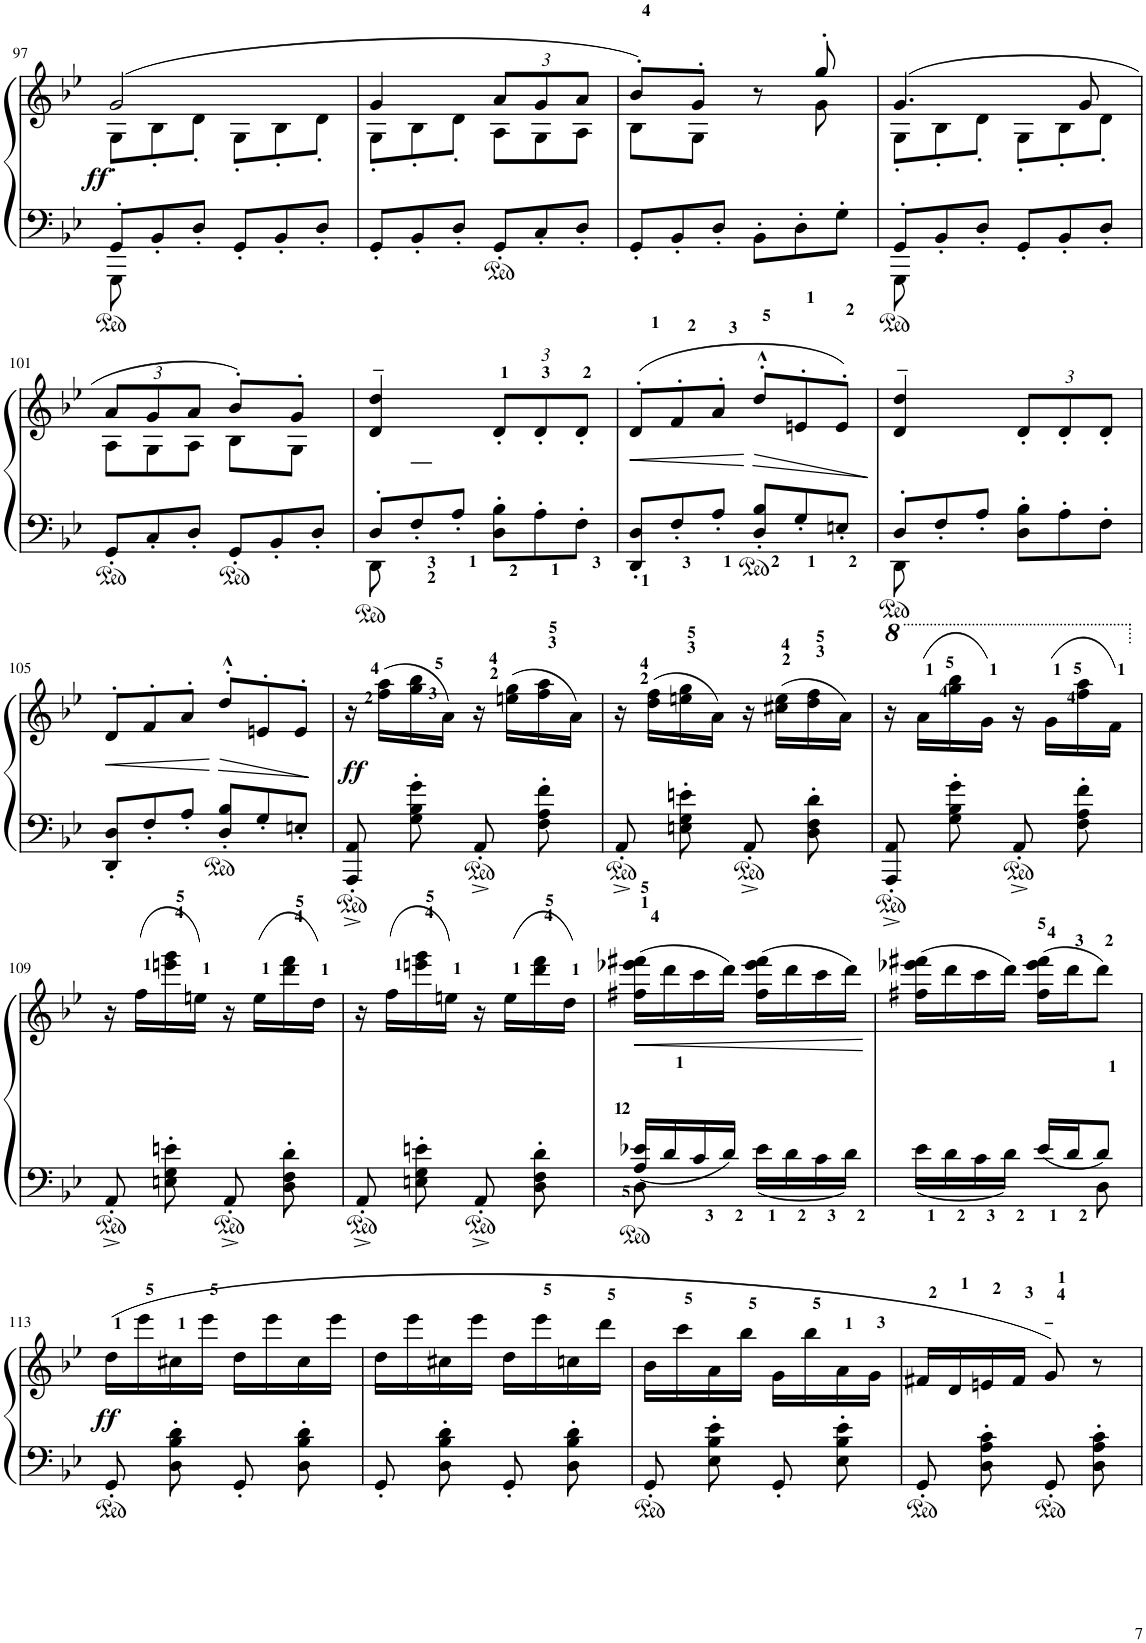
**kern	**kern	**dynam
*part1	*part1	*part1
*staff2	*staff1	*staff1/2
*I"Piano	*	*
*I'Pno.	*	*
!!LO:PB:g=z
*clefF4	*clefG2	*
*k[b-e-]	*k[b-e-]	*
*M2/4	*M2/4	*
=97	=97	=97
*	*^	*
*Xtuplet	*	*Xtuplet	*
*^	*	*	*
!	!	!	!	!LO:DY:a=2
12GG'/L	12GGG\	(2g/	12G'\L	ff
12BB-'/	12ryy	.	12B-'\	.
12D'/J	12ryy	.	12d'\J	.
12GG'/L	4ryy	.	12G'\L	.
12BB-'/	.	.	12B-'\	.
12D'/J	.	.	12d'\J	.
*v	*v	*	*	*
=98	=98	=98	=98
12GG'/L	4g/	12G'\L	.
12BB-'/	.	12B-'\	.
12D'/J	.	12d'\J	.
*	*tuplet	*	*
*	*Xbrackettup	*Xtuplet	*
12GG'/L	12a/L	12A\L	.
12C'/	12g/	12G\	.
12D'/J	12a/J	12A\J	.
=99	=99	=99	=99
12GG'/L	8b-'/L)	8B-\L	.
12BB-'/	.	.	.
.	8g'/J	8G\J	.
12D'/J	.	.	.
12BB-'\L	8r	8ryy	.
12D'\	.	.	.
.	8gg'/	8g\	.
12G'\J	.	.	.
=100	=100	=100	=100
*^	*	*	*
12GG'/L	12GGG\	(4.g/	12G'\L	.
12BB-'/	12ryy	.	12B-'\	.
12D'/J	12ryy	.	12d'\J	.
12GG'/L	4ryy	.	12G'\L	.
12BB-'/	.	.	12B-'\	.
.	.	8g/	.	.
12D'/J	.	.	12d'\J	.
*v	*v	*	*	*
!!LO:LB:g=z	!!
=101	=101	=101	=101
*	*tuplet	*Xtuplet	*
12GG'/L	12a/L	12A\L	.
12C'/	12g/	12G\	.
12D'/J	12a/J	12A\J	.
12GG'/L	8b-'/L)	8B-\L	.
12BB-'/	.	.	.
.	8g'/J	8G\J	.
12D'/J	.	.	.
*	*v	*v	*
=102	=102	=102
*^	*	*
12D'/L	12DD\	4d/~> 4dd/~>	.
12F'/	12ryy	.	.
12A'/J	12ryy	.	.
*	*	*tuplet	*
12D\' 12B-\'L	4ryy	12d'/L	.
12A'\	.	12d'/	.
12F'\J	.	12d'/J	.
*v	*v	*	*
=103	=103	=103
*	*Xtuplet	*
!	!	!LO:HP:b
12DD/' 12D/'L	(>12d'>/L	<
12F'/	12f'>/	.
12A'/J	12a'>/J	.
!	!	!LO:HP:n=1:b
12D/' 12B-/'L	12dd'>^^/L	[ >
12G'/	12en'>/	.
12En'/J	12e'>/J)	.
.	.	]
=104	=104	=104
*^	*	*
12D'/L	12DD\	4d/~> 4dd/~>	.
12F'/	12ryy	.	.
12A'/J	12ryy	.	.
*	*	*tuplet	*
12D\' 12B-\'L	4ryy	12d'/L	.
12A'\	.	12d'/	.
12F'\J	.	12d'/J	.
*v	*v	*	*
!!LO:LB:g=z
=105	=105	=105
*	*Xtuplet	*
!	!	!LO:HP:b
12DD/' 12D/'L	12d'>/L	<
12F'/	12f'>/	.
12A'/J	12a'>/J	.
!	!	!LO:HP:n=1:b
12D/' 12B-/'L	12dd'>^^/L	[ >
12G'/	12en'>/	.
12En'/J	12e'>/J	]
=106	=106	=106
!	!	!LO:DY:b
8AAA/'^ 8AA/'^	16r	ff
.	(16ff\ 16aa\LL	.
8G\' 8B-\' 8g\'	16gg\ 16bb-\	.
.	16a\JJ)	.
8AA'^/	16r	.
.	(16een\ 16gg\LL	.
8F\' 8A\' 8f\'	16ff\ 16aa\	.
.	16a\JJ)	.
=107	=107	=107
8AA'^/	16r	.
.	(16dd\ 16ff\LL	.
8En\' 8G\' 8en\'	16een\ 16gg\	.
.	16a\JJ)	.
8AA'^/	16r	.
.	(16cc#X\ 16ee\LL	.
8D\' 8F\' 8d\'	16dd\ 16ff\	.
.	16a\JJ)	.
=108	=108	=108
*	*8va	*
8AAA/'^ 8AA/'^	16r	.
.	(16aa\LL	.
8G\' 8B-\' 8g\'	16ggg\ 16bbb-\	.
.	16gg\JJ)	.
8AA'^/	16r	.
.	(16gg\LL	.
8F\' 8A\' 8f\'	16fff\ 16aaa\	.
.	16ff\JJ)	.
!!LO:LB:g=z
=109	=109	=109
*	*X8va	*
8AA'^/	16r	.
.	(16ff\LL	.
8En\' 8G\' 8en\'	16eeen\ 16ggg\	.
.	16een\JJ)	.
8AA'^/	16r	.
.	(16ee\LL	.
8D\' 8F\' 8d\'	16ddd\ 16fff\	.
.	16dd\JJ)	.
=110	=110	=110
8AA'^/	16r	.
.	(16ff\LL	.
8En\' 8G\' 8en\'	16eeen\ 16ggg\	.
.	16een\JJ)	.
8AA'^/	16r	.
.	(16ee\LL	.
8D\' 8F\' 8d\'	16ddd\ 16fff\	.
.	16dd\JJ)	.
=111	=111	=111
*^	*	*
!	!	!	!LO:HP:b
16A/ 16e-X/LL	8D\	(16ff#X\ 16eee-X\ 16fff#X\LL	<
16d/	.	16ddd\	.
16c/	8ryy	16ccc\	.
16d/JJ	.	16ddd\JJ)	.
16e-\LL	4ryy	(16ff#\ 16eee-\ 16fff#\LL	.
16d\	.	16ddd\	.
16c\	.	16ccc\	.
16d\JJ	.	16ddd\JJ)	[
=112	=112	=112	=112
16e-\LL	8ryy	(16ff#X\ 16eee-X\ 16fff#X\LL	.
16d\	.	16ddd\	.
16c\	8ryy	16ccc\	.
16d\JJ	.	16ddd\JJ)	.
16e-/LL	8ryy	(16ff#\ 16eee-\ 16fff#\LL	.
16d/J	.	16ddd\J	.
8d/J	8D\	8ddd\J)	.
!!LO:LB:g=z
=113	=113	=113	=113
!	!	!	!LO:DY:b
*v	*v	*	*
8GG'/	(16dd\LL	ff
.	16eee-\	.
8D\' 8B-\' 8d\'	16cc#X\	.
.	16eee-\JJ	.
8GG'/	16dd\LL	.
.	16eee-\	.
8D\' 8B-\' 8d\'	16cc#\	.
.	16eee-\JJ	.
=114	=114	=114
8GG'/	16dd\LL	.
.	16eee-\	.
8D\' 8B-\' 8d\'	16cc#X\	.
.	16eee-\JJ	.
8GG'/	16dd\LL	.
.	16eee-\	.
8D\' 8B-\' 8d\'	16ccn\	.
.	16ddd\JJ	.
=115	=115	=115
8GG'/	16b-\LL	.
.	16ccc\	.
8E-\' 8B-\' 8e-\'	16a\	.
.	16bb-\JJ	.
8GG'/	16g\LL	.
.	16bb-\	.
8E-\' 8B-\' 8e-\'	16a\	.
.	16g\JJ	.
=116	=116	=116
8GG'/	16f#X/LL	.
.	16d/	.
8D\' 8A\' 8c\'	16en/	.
.	16f#/JJ	.
8GG'/	8g/)	.
8D\' 8A\' 8c\'	8r	.
=	=	=
*-	*-	*-
